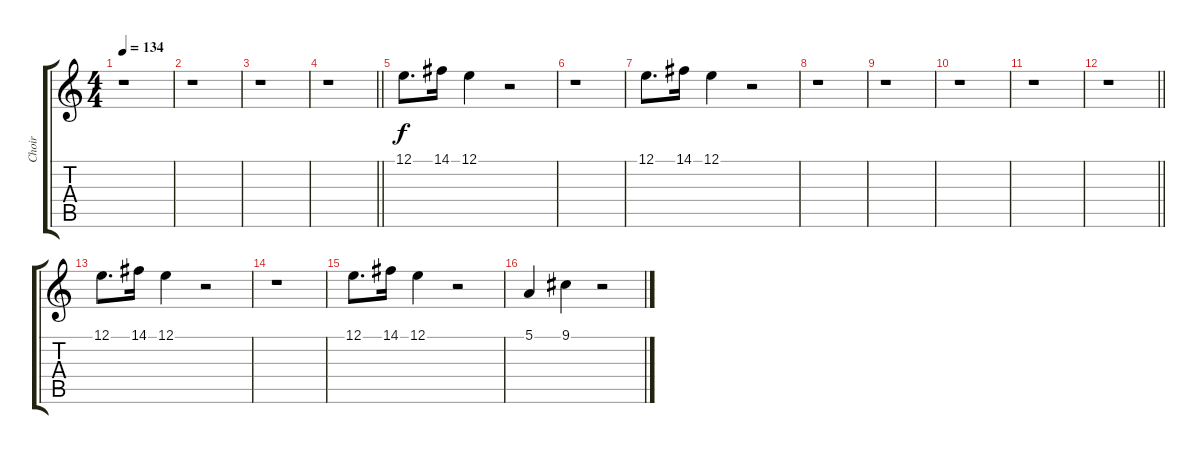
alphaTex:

\track ("Choir" "Choir") {instrument choiraahs}
\staff {score tabs}
\tuning (E4 B3 G3 D3 A2 E2) {hide}
\ts (4 4)
\tempo 134
\clef g2
\ks c
r.1{dy f instrument choiraahs} |
r.1 |
r.1 |
\barLineRight lightlight
r.1 |
12.1.8{d} 14.1.16 12.1.4 r.2 |
r.1 |
12.1.8{d} 14.1.16 12.1.4 r.2 |
r.1 |
r.1 |
r.1 |
r.1 |
\barLineRight lightlight
r.1 |
12.1.8{d} 14.1.16 12.1.4 r.2 |
r.1 |
12.1.8{d} 14.1.16 12.1.4 r.2 |
5.1.4 9.1.4 r.2
